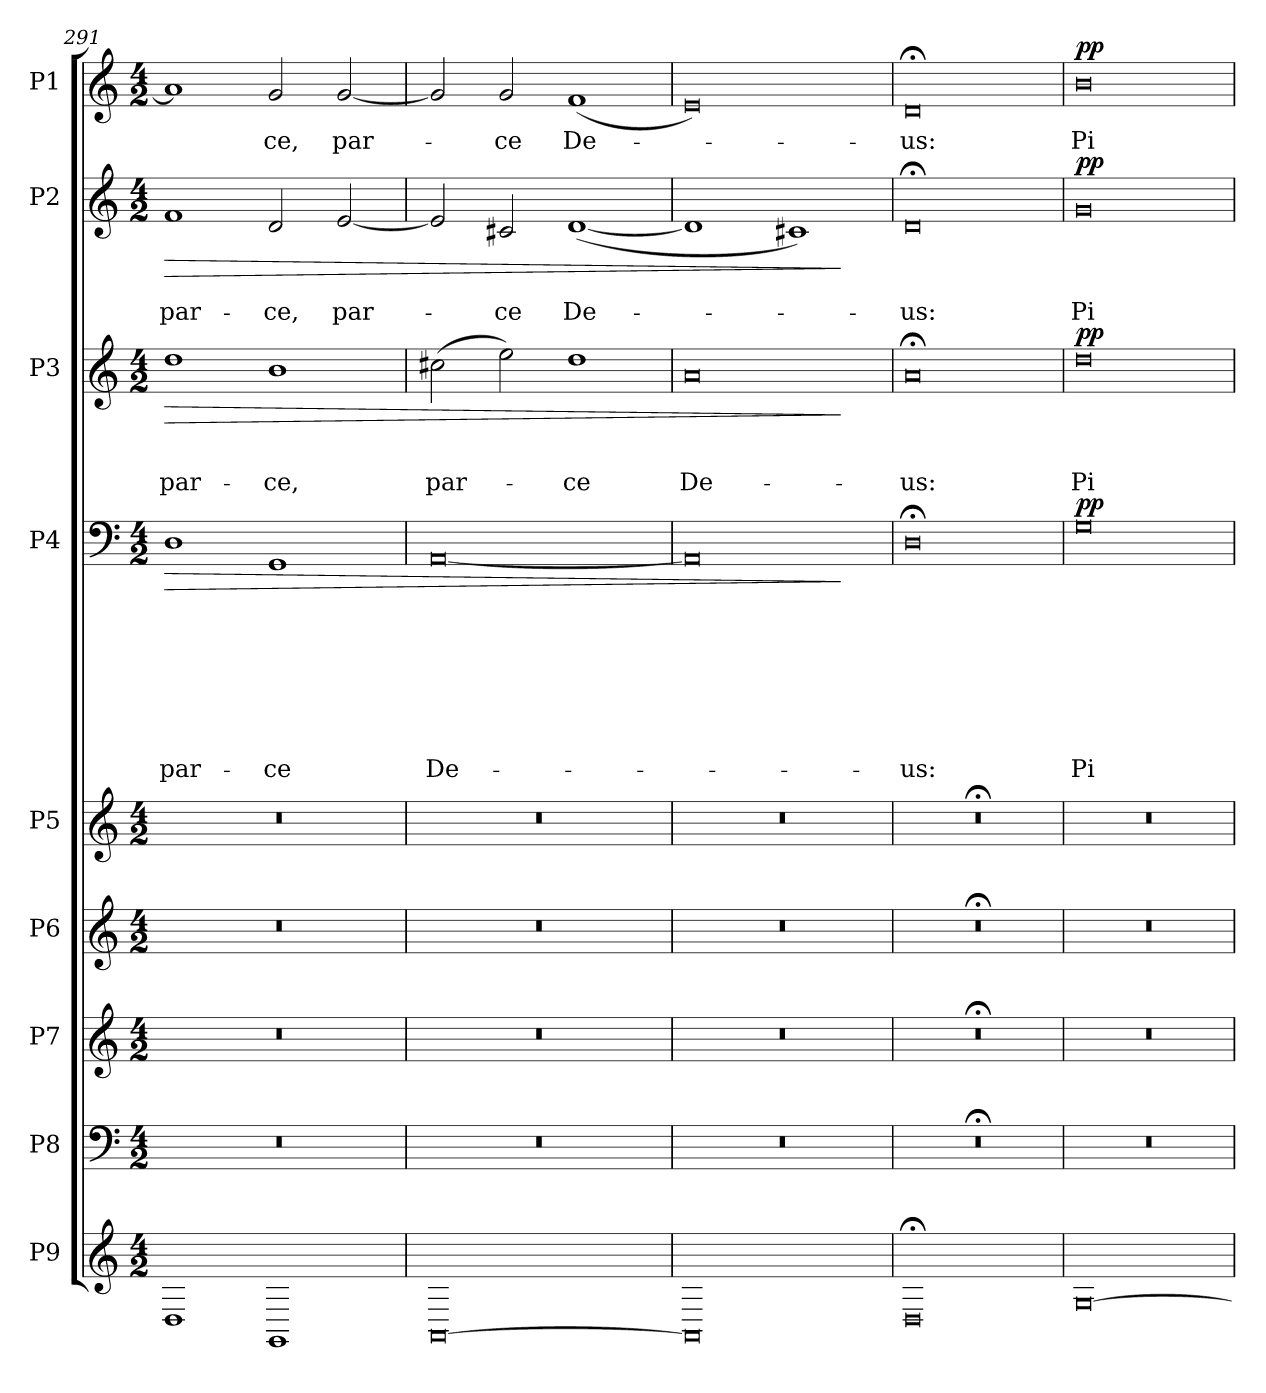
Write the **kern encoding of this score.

**kern	**kern	**kern	**kern	**kern	**kern	**text	**text	**text	**text	**text	**text	**text	**text	**dynam	**kern	**text	**text	**text	**dynam	**kern	**text	**text	**dynam	**kern	**text	**dynam
*part9	*part8	*part7	*part6	*part5	*part4	*part4	*part4	*part4	*part4	*part4	*part4	*part4	*part4	*part4	*part3	*part3	*part3	*part3	*part3	*part2	*part2	*part2	*part2	*part1	*part1	*part1
*staff9	*staff8	*staff7	*staff6	*staff5	*staff4	*staff4	*staff4	*staff4	*staff4	*staff4	*staff4	*staff4	*staff4	*staff4	*staff3	*staff3	*staff3	*staff3	*staff3	*staff2	*staff2	*staff2	*staff2	*staff1	*staff1	*staff1
*I"P9	*I"P8	*I"P7	*I"P6	*I"P5	*I"P4	*	*	*	*	*	*	*	*	*	*I"P3	*	*	*	*	*I"P2	*	*	*	*I"P1	*	*
!!LO:PB:g=z
*clefG2	*clefF4	*clefG2	*clefG2	*clefG2	*clefF4	*	*	*	*	*	*	*	*	*	*clefG2	*	*	*	*	*clefG2	*	*	*	*clefG2	*	*
*	*	*ITrd7c12	*	*	*	*	*	*	*	*	*	*	*	*	*ITrd7c12	*	*	*	*	*	*	*	*	*	*	*
*k[]	*k[]	*k[]	*k[]	*k[]	*k[]	*	*	*	*	*	*	*	*	*	*k[]	*	*	*	*	*k[]	*	*	*	*k[]	*	*
*C:	*C:	*C:	*C:	*C:	*C:	*	*	*	*	*	*	*	*	*	*C:	*	*	*	*	*C:	*	*	*	*C:	*	*
*M4/2	*M4/2	*M4/2	*M4/2	*M4/2	*M4/2	*	*	*	*	*	*	*	*	*	*M4/2	*	*	*	*	*M4/2	*	*	*	*M4/2	*	*
=291	=291	=291	=291	=291	=291	=291	=291	=291	=291	=291	=291	=291	=291	=291	=291	=291	=291	=291	=291	=291	=291	=291	=291	=291	=291	=291
*^	*	*	*	*	*	*	*	*	*	*	*	*	*	*	*	*	*	*	*	*	*	*	*	*	*	*
!	!	!	!	!	!	!	!	!	!	!	!	!	!	!LO:LY:b	!LO:HP:b	!	!	!	!LO:LY:b	!LO:HP:b	!	!	!LO:LY:b	!LO:HP:b	!	!	!
1D	0ryy	0r	0r	0r	0r	1D	.	.	.	.	.	.	.	par-	>	1d	.	.	par-	>	1f	.	par-	>	1a]	.	.
!	!	!	!	!	!	!	!	!	!	!	!	!	!	!LO:LY:b	!	!	!	!	!LO:LY:b	!	!	!	!LO:LY:b	!	!	!LO:LY:b	!
1GG	.	.	.	.	.	1GG	.	.	.	.	.	.	.	-ce	.	1B	.	.	-ce,	.	2d/	.	-ce,	.	2g/	-ce,	.
!	!	!	!	!	!	!	!	!	!	!	!	!	!	!	!	!	!	!	!	!	!	!	!LO:LY:b	!	!	!LO:LY:b	!
.	.	.	.	.	.	.	.	.	.	.	.	.	.	.	.	.	.	.	.	.	[<2e/	.	par-	.	[<2g/	par-	.
=292	=292	=292	=292	=292	=292	=292	=292	=292	=292	=292	=292	=292	=292	=292	=292	=292	=292	=292	=292	=292	=292	=292	=292	=292	=292	=292	=292
!	!	!	!	!	!	!	!	!	!	!	!	!	!	!LO:LY:b	!	!	!	!	!LO:LY:b	!	!	!	!	!	!	!	!
[<0AA	0ryy	0r	0r	0r	0r	[<0AA	.	.	.	.	.	.	.	De-	.	(>2c#X\	.	.	par-	.	2e/]	.	.	.	2g/]	.	.
!	!	!	!	!	!	!	!	!	!	!	!	!	!	!	!	!	!	!	!	!	!	!	!LO:LY:b	!	!	!LO:LY:b	!
.	.	.	.	.	.	.	.	.	.	.	.	.	.	.	.	2e\)	.	.	.	.	2c#X/	.	-ce	.	2g/	-ce	.
!	!	!	!	!	!	!	!	!	!	!	!	!	!	!	!	!	!	!	!LO:LY:b	!	!	!	!LO:LY:b	!	!	!LO:LY:b	!
.	.	.	.	.	.	.	.	.	.	.	.	.	.	.	.	1d	.	.	-ce	.	(<[<1d	.	De-	.	(<1f	De-	.
=293	=293	=293	=293	=293	=293	=293	=293	=293	=293	=293	=293	=293	=293	=293	=293	=293	=293	=293	=293	=293	=293	=293	=293	=293	=293	=293	=293
!	!	!	!	!	!	!	!	!	!	!	!	!	!	!	!	!	!	!	!LO:LY:b	!	!	!	!	!	!	!	!
0AA]	0ryy	0r	0r	0r	0r	0AA]	.	.	.	.	.	.	.	.	.	0A	.	.	De-	.	1d]	.	.	.	0e)	.	.
.	.	.	.	.	.	.	.	.	.	.	.	.	.	.	.	.	.	.	.	.	1c#X)	.	.	.	.	.	.
*v	*v	*	*	*	*	*	*	*	*	*	*	*	*	*	*	*	*	*	*	*	*	*	*	*	*	*	*
.	.	.	.	.	.	.	.	.	.	.	.	.	.	]	.	.	.	.	]	.	.	.	]	.	.	.
=294	=294	=294	=294	=294	=294	=294	=294	=294	=294	=294	=294	=294	=294	=294	=294	=294	=294	=294	=294	=294	=294	=294	=294	=294	=294	=294
*^	*	*	*	*	*	*	*	*	*	*	*	*	*	*	*	*	*	*	*	*	*	*	*	*	*	*
!	!	!	!	!	!	!	!	!	!	!	!	!	!	!LO:LY:b	!	!	!	!	!LO:LY:b	!	!	!	!LO:LY:b	!	!	!LO:LY:b	!
0D;	0ryy	0r;<	0r;<	0r;<	0r;<	0D;<	.	.	.	.	.	.	.	-us:	.	0A;	.	.	-us:	.	0d;	.	-us:	.	0d;	-us:	.
=295	=295	=295	=295	=295	=295	=295	=295	=295	=295	=295	=295	=295	=295	=295	=295	=295	=295	=295	=295	=295	=295	=295	=295	=295	=295	=295	=295
!	!	!	!	!	!	!	!	!	!	!	!	!	!	!LO:LY:b	!LO:DY:a	!	!	!	!LO:LY:b	!LO:DY:a	!	!	!LO:LY:b	!LO:DY:a	!	!LO:LY:b	!LO:DY:a
[>0G	0ryy	0r	0r	0r	0r	0G	.	.	.	.	.	.	.	Pi-	pp	0d	.	.	Pi-	pp	0g	.	Pi-	pp	0b	Pi-	pp
*v	*v	*	*	*	*	*	*	*	*	*	*	*	*	*	*	*	*	*	*	*	*	*	*	*	*	*	*
=	=	=	=	=	=	=	=	=	=	=	=	=	=	=	=	=	=	=	=	=	=	=	=	=	=	=
*-	*-	*-	*-	*-	*-	*-	*-	*-	*-	*-	*-	*-	*-	*-	*-	*-	*-	*-	*-	*-	*-	*-	*-	*-	*-	*-
